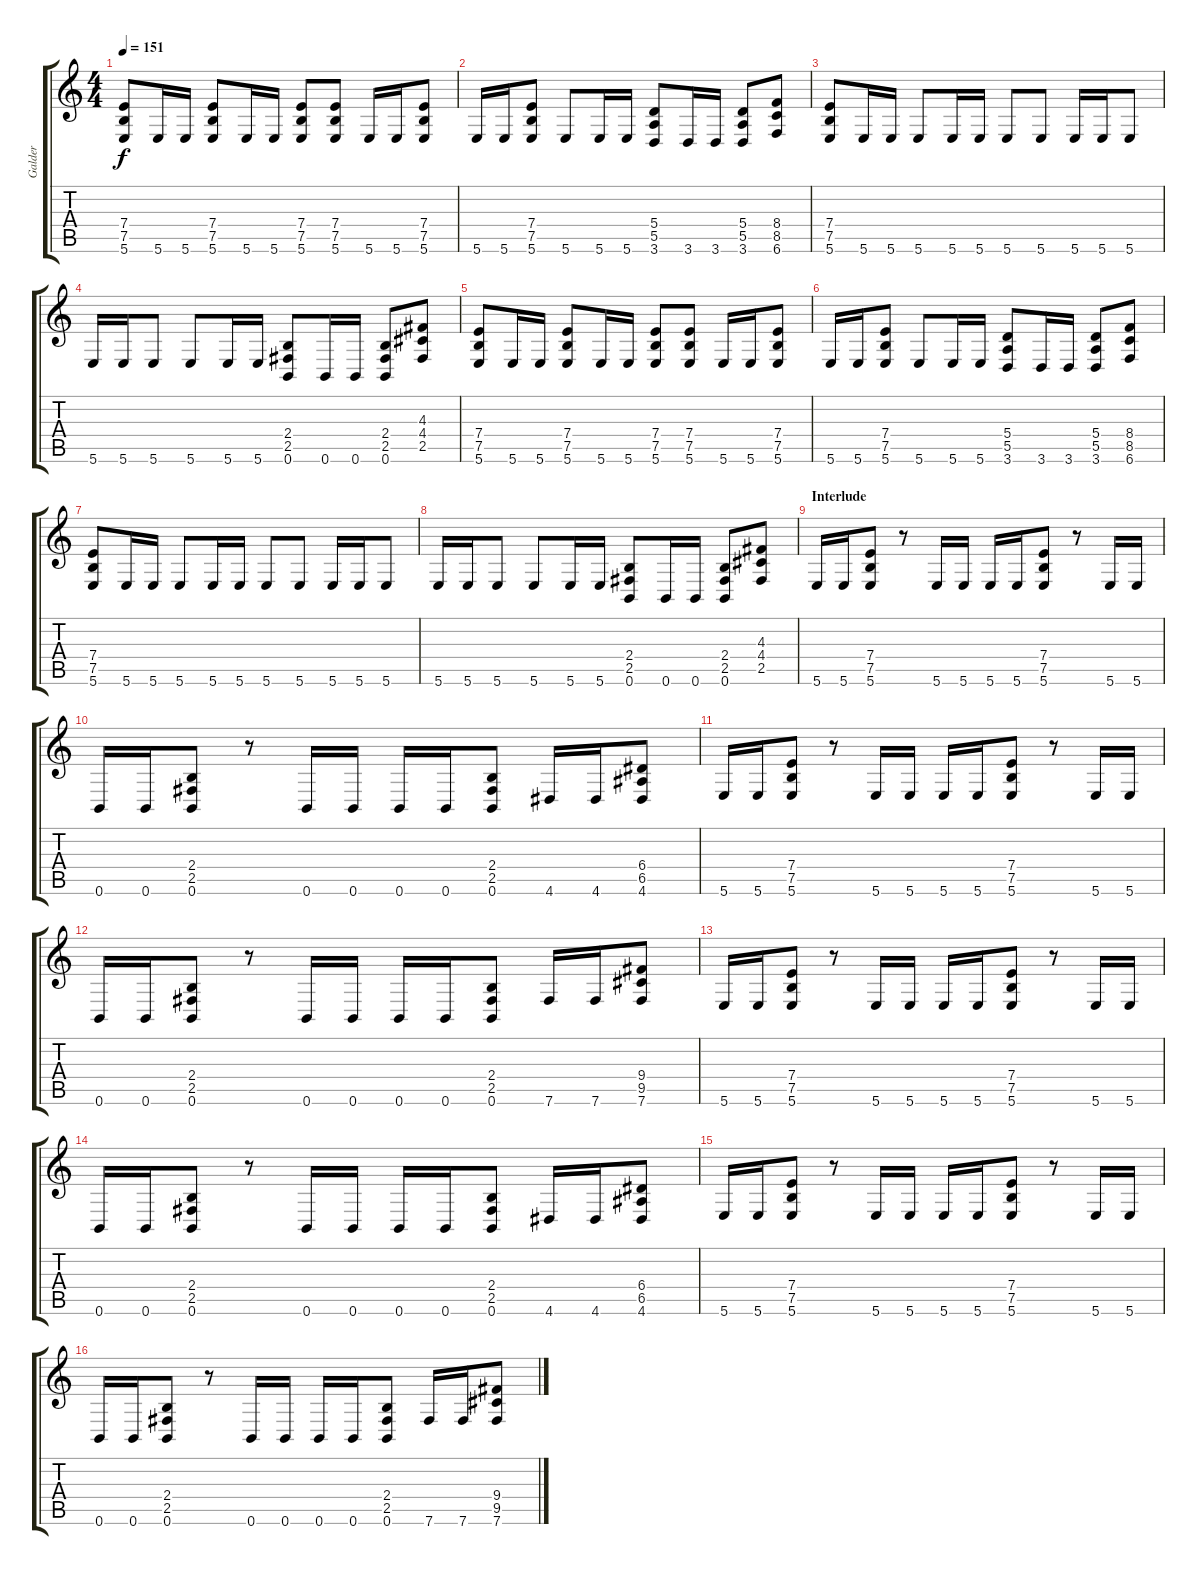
\track ("Galder" "Galder") {instrument distortionguitar}
\staff {score tabs}
\tuning (B3 Gb3 D3 A2 E2 B1) {hide}
\ts (4 4)
\tempo 151
\clef g2
\ks c
(7.4 7.5 5.6).8{dy f} 5.6.16 5.6.16 (7.4 7.5 5.6).8 5.6.16 5.6.16 (7.4 7.5 5.6).8 (7.4 7.5 5.6).8 5.6.16 5.6.16 (7.4 7.5 5.6).8 |
5.6.16 5.6.16 (7.4 7.5 5.6).8 5.6.8 5.6.16 5.6.16 (5.4 5.5 3.6).8 3.6.16 3.6.16 (5.4 5.5 3.6).8 (8.4 8.5 6.6).8 |
(7.4 7.5 5.6).8 5.6.16 5.6.16 5.6.8 5.6.16 5.6.16 5.6.8 5.6.8 5.6.16 5.6.16 5.6.8 |
5.6.16 5.6.16 5.6.8 5.6.8 5.6.16 5.6.16 (2.4 2.5 0.6).8 0.6.16 0.6.16 (2.4 2.5 0.6).8 (4.3 4.4 2.5).8 |
(7.4 7.5 5.6).8 5.6.16 5.6.16 (7.4 7.5 5.6).8 5.6.16 5.6.16 (7.4 7.5 5.6).8 (7.4 7.5 5.6).8 5.6.16 5.6.16 (7.4 7.5 5.6).8 |
5.6.16 5.6.16 (7.4 7.5 5.6).8 5.6.8 5.6.16 5.6.16 (5.4 5.5 3.6).8 3.6.16 3.6.16 (5.4 5.5 3.6).8 (8.4 8.5 6.6).8 |
(7.4 7.5 5.6).8 5.6.16 5.6.16 5.6.8 5.6.16 5.6.16 5.6.8 5.6.8 5.6.16 5.6.16 5.6.8 |
5.6.16 5.6.16 5.6.8 5.6.8 5.6.16 5.6.16 (2.4 2.5 0.6).8 0.6.16 0.6.16 (2.4 2.5 0.6).8 (4.3 4.4 2.5).8 |
\section ("" "Interlude")
5.6.16 5.6.16 (7.4 7.5 5.6).8 r.8 5.6.16 5.6.16 5.6.16 5.6.16 (7.4 7.5 5.6).8 r.8 5.6.16 5.6.16 |
0.6.16 0.6.16 (2.4 2.5 0.6).8 r.8 0.6.16 0.6.16 0.6.16 0.6.16 (2.4 2.5 0.6).8 4.6.16 4.6.16 (6.4 6.5 4.6).8 |
5.6.16 5.6.16 (7.4 7.5 5.6).8 r.8 5.6.16 5.6.16 5.6.16 5.6.16 (7.4 7.5 5.6).8 r.8 5.6.16 5.6.16 |
0.6.16 0.6.16 (2.4 2.5 0.6).8 r.8 0.6.16 0.6.16 0.6.16 0.6.16 (2.4 2.5 0.6).8 7.6.16 7.6.16 (9.4 9.5 7.6).8 |
5.6.16 5.6.16 (7.4 7.5 5.6).8 r.8 5.6.16 5.6.16 5.6.16 5.6.16 (7.4 7.5 5.6).8 r.8 5.6.16 5.6.16 |
0.6.16 0.6.16 (2.4 2.5 0.6).8 r.8 0.6.16 0.6.16 0.6.16 0.6.16 (2.4 2.5 0.6).8 4.6.16 4.6.16 (6.4 6.5 4.6).8 |
5.6.16 5.6.16 (7.4 7.5 5.6).8 r.8 5.6.16 5.6.16 5.6.16 5.6.16 (7.4 7.5 5.6).8 r.8 5.6.16 5.6.16 |
0.6.16 0.6.16 (2.4 2.5 0.6).8 r.8 0.6.16 0.6.16 0.6.16 0.6.16 (2.4 2.5 0.6).8 7.6.16 7.6.16 (9.4 9.5 7.6).8
